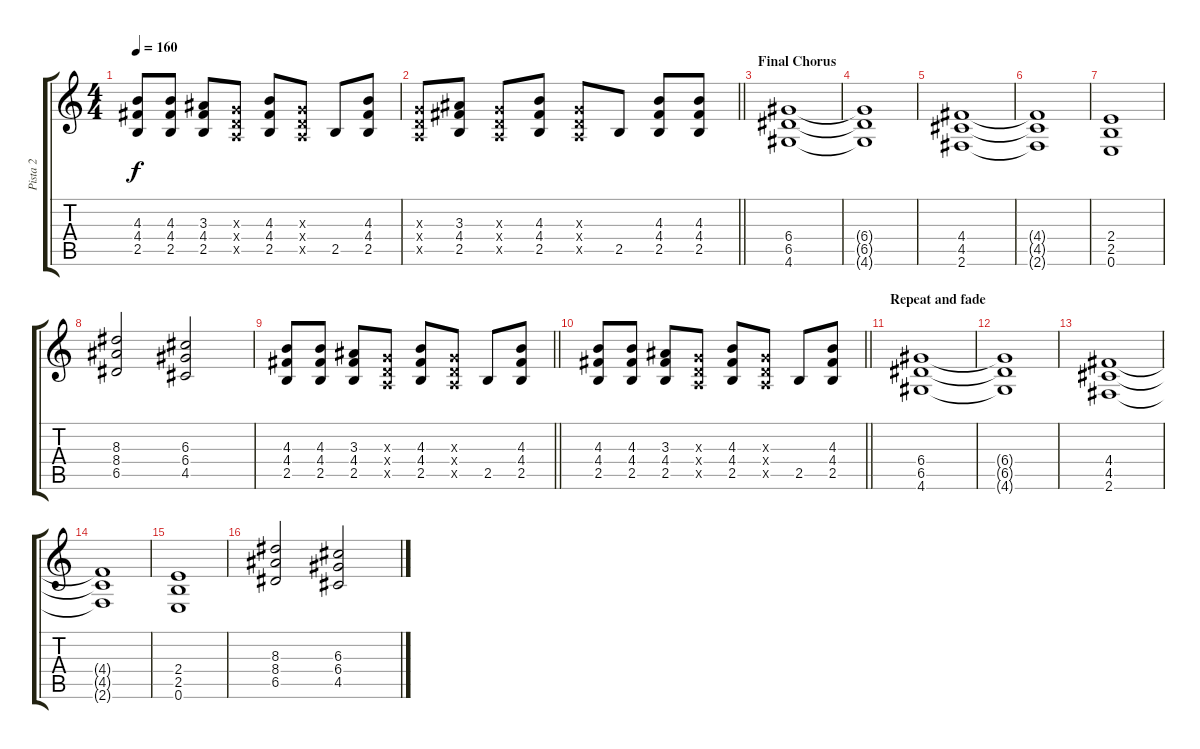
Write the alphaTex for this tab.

\track ("Pista 2" "Pista 2") {instrument distortionguitar}
\staff {score tabs}
\tuning (E4 B3 G3 D3 A2 E2) {hide}
\ts (4 4)
\tempo 160
\clef g2
\ks c
(4.3 4.4 2.5).8{dy f} (4.3 4.4 2.5).8 (3.3 4.4 2.5).8 (0.3{x} 0.4{x} 0.5{x}).8 (4.3 4.4 2.5).8 (0.3{x} 0.4{x} 0.5{x}).8 2.5.8 (4.3 4.4 2.5).8 |
\barLineRight lightlight
(0.3{x} 0.4{x} 0.5{x}).8 (3.3 4.4 2.5).8 (0.3{x} 0.4{x} 0.5{x}).8 (4.3 4.4 2.5).8 (0.3{x} 0.4{x} 0.5{x}).8 2.5.8 (4.3 4.4 2.5).8 (4.3 4.4 2.5).8 |
\section ("" "Final Chorus")
(6.4 6.5 4.6).1 |
(6.4{t} 6.5{t} 4.6{t}).1 |
(4.4 4.5 2.6).1 |
(4.4{t} 4.5{t} 2.6{t}).1 |
(2.4 2.5 0.6).1 |
(8.3 8.4 6.5).2 (6.3 6.4 4.5).2 |
\barLineRight lightlight
(4.3 4.4 2.5).8 (4.3 4.4 2.5).8 (3.3 4.4 2.5).8 (0.3{x} 0.4{x} 0.5{x}).8 (4.3 4.4 2.5).8 (0.3{x} 0.4{x} 0.5{x}).8 2.5.8 (4.3 4.4 2.5).8 |
\barLineRight lightlight
(4.3 4.4 2.5).8 (4.3 4.4 2.5).8 (3.3 4.4 2.5).8 (0.3{x} 0.4{x} 0.5{x}).8 (4.3 4.4 2.5).8 (0.3{x} 0.4{x} 0.5{x}).8 2.5.8 (4.3 4.4 2.5).8 |
\section ("" "Repeat and fade")
(6.4 6.5 4.6).1 |
(6.4{t} 6.5{t} 4.6{t}).1 |
(4.4 4.5 2.6).1 |
(4.4{t} 4.5{t} 2.6{t}).1 |
(2.4 2.5 0.6).1 |
(8.3 8.4 6.5).2 (6.3 6.4 4.5).2
